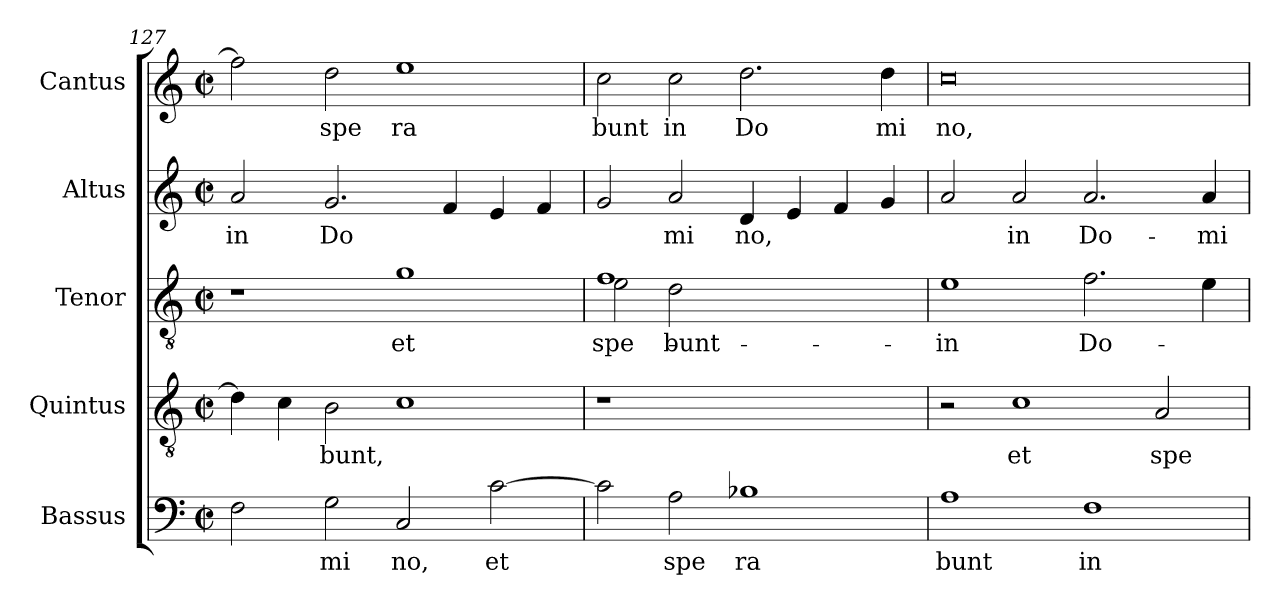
**kern	**text	**kern	**text	**kern	**text	**kern	**text	**kern	**text
*part5	*part5	*part4	*part4	*part3	*part3	*part2	*part2	*part1	*part1
*staff5	*staff5	*staff4	*staff4	*staff3	*staff3	*staff2	*staff2	*staff1	*staff1
*I"Bassus	*	*I"Quintus	*	*I"Tenor	*	*I"Altus	*	*I"Cantus	*
*clefF4	*	*clefGv2	*	*clefGv2	*	*clefG2	*	*clefG2	*
*M2/2	*	*M2/2	*	*M2/2	*	*M2/2	*	*M2/2	*
*met(c|)	*	*met(c|)	*	*met(c|)	*	*met(c|)	*	*met(c|)	*
=127	=127	=127	=127	=127	=127	=127	=127	=127	=127
!	!	!	!	!	!	!	!LO:LY:b:cj	!	!
2F\	.	4d\]	.	1r	.	2a/	in	2ff\]	.
.	.	4c\	.	.	.	.	.	.	.
!	!LO:LY:b:cj	!	!LO:LY:b	!	!	!	!LO:LY:b	!	!LO:LY:b:cj
2G\	mi	2B\	bunt,	.	.	2.g/	Do	2dd\	spe
!	!LO:LY:b:cj	!	!	!	!LO:LY:b:cj	!	!	!	!LO:LY:b:cj
2C/	no,	1c	.	1g	et	.	.	1ee	ra
.	.	.	.	.	.	4f/	.	.	.
!	!LO:LY:b:cj	!	!	!	!	!	!	!	!
[>2c\	et	.	.	.	.	4e/	.	.	.
.	.	.	.	.	.	4f/	.	.	.
=128	=128	=128	=128	=128	=128	=128	=128	=128	=128
!	!	!	!	!	!LO:LY:b:cj	!	!	!	!
*	*	*	*	*^	*	*	*	*	*
!	!	!	!	!	!	!LO:LY:b:cj	!	!	!	!LO:LY:b:cj
2c\]	.	1r	.	1f	2e\	spe-	2g/	.	2cc\	bunt
!	!LO:LY:b:cj	!	!	!	!	!LO:LY:b:cj	!	!LO:LY:b:cj	!	!LO:LY:b:cj
2A\	spe	.	.	.	2d\	-bunt	2a/	mi	2cc\	in
!	!LO:LY:b:cj	!	!	!	!	!	!	!LO:LY:b	!	!LO:LY:b:cj
1B-X	ra	1ryy	.	1ryy	1ryy	.	4d/	no,	2.dd\	Do
.	.	.	.	.	.	.	4e/	.	.	.
.	.	.	.	.	.	.	4f/	.	.	.
!	!	!	!	!	!	!	!	!	!	!LO:LY:b:cj
.	.	.	.	.	.	.	4g/	.	4dd\	mi
*	*	*	*	*v	*v	*	*	*	*	*
!!LO:LB:g=z
=129	=129	=129	=129	=129	=129	=129	=129	=129	=129
!	!LO:LY:b:cj	!	!	!	!LO:LY:b:cj	!	!	!	!LO:LY:b:cj
1A	bunt	2r	.	1e	in	2a/	.	0cc	no,
!	!	!	!LO:LY:b:cj	!	!	!	!LO:LY:b:cj	!	!
.	.	1c	et	.	.	2a/	in	.	.
!	!LO:LY:b:cj	!	!	!	!LO:LY:b	!	!LO:LY:b:cj	!	!
1F	in	.	.	2.f\	Do-	2.a/	Do-	.	.
!	!	!	!LO:LY:b:cj	!	!	!	!	!	!
.	.	2A/	spe	.	.	.	.	.	.
!	!	!	!	!	!	!	!LO:LY:b:cj	!	!
.	.	.	.	4e\	.	4a/	-mi-	.	.
=	=	=	=	=	=	=	=	=	=
*-	*-	*-	*-	*-	*-	*-	*-	*-	*-
